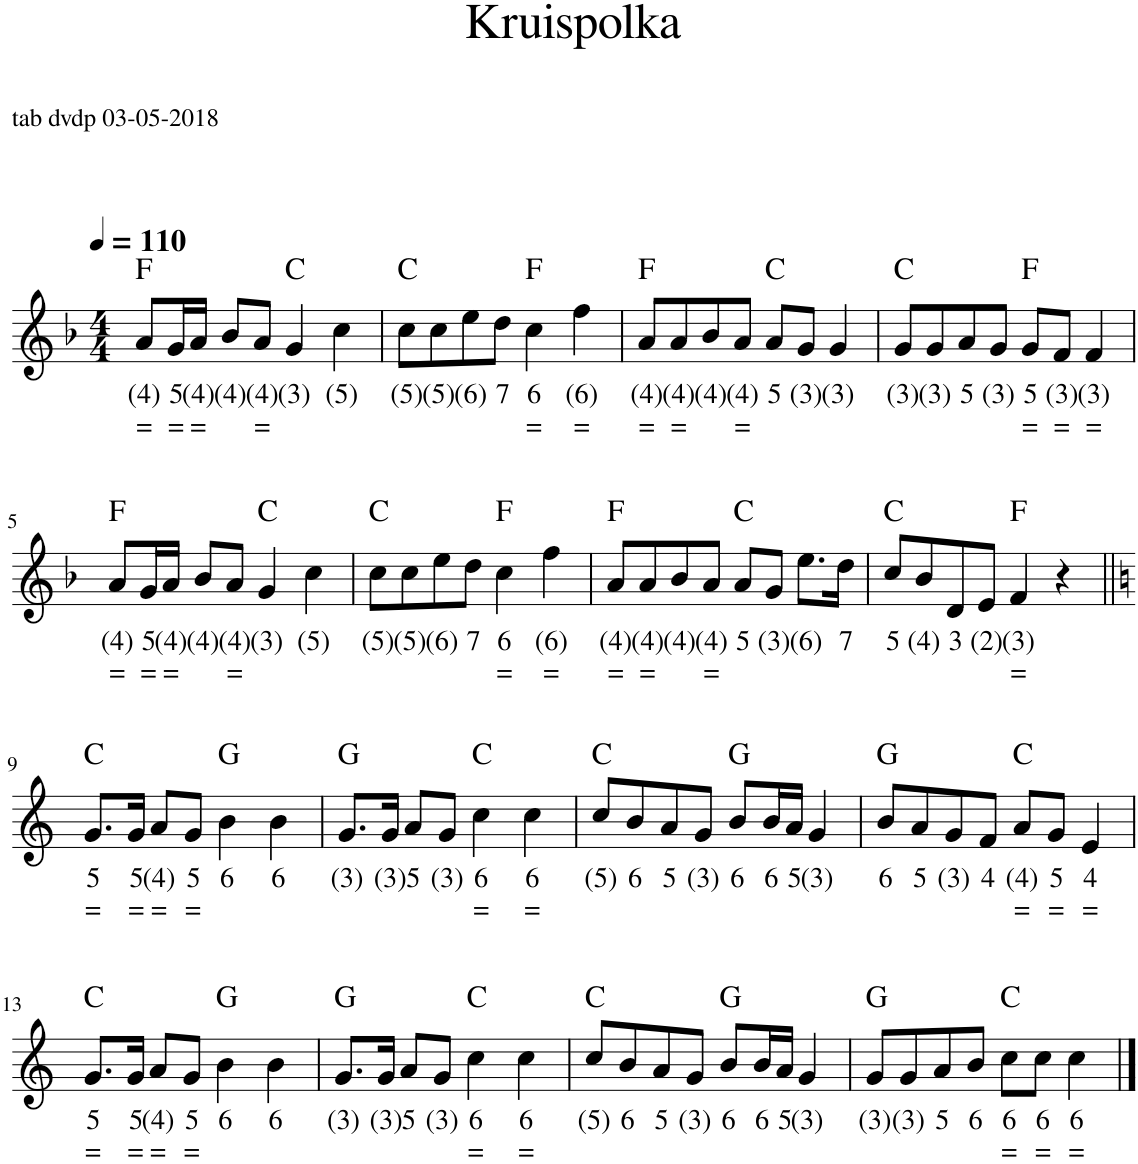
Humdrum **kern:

**kern	**text	**text	**harte
*part1	*part1	*part1	*part1
*staff1	*staff1	*staff1	*
*I"Stem	*	*	*
*I'Stm.	*	*	*
*clefG2	*	*	*
*k[b-]	*	*	*
*M4/4	*	*	*
*MM110	*	*	*
=1	=1	=1	=1
!	!LO:LY:b	!LO:LY:b	!
8a/L	(4)	=	F:maj
!	!LO:LY:b	!LO:LY:b	!
16g/L	5	=	.
!	!LO:LY:b	!LO:LY:b	!
16a/JJ	(4)	=	.
!	!LO:LY:b	!	!
8b-/L	(4)	.	.
!	!LO:LY:b	!LO:LY:b	!
8a/J	(4)	=	.
!	!LO:LY:b	!	!
4g/	(3)	.	C:maj
!	!LO:LY:b	!	!
4cc\	(5)	.	.
=2	=2	=2	=2
!	!LO:LY:b	!	!
8cc\L	(5)	.	C:maj
!	!LO:LY:b	!	!
8cc\	(5)	.	.
!	!LO:LY:b	!	!
8ee\	(6)	.	.
!	!LO:LY:b	!	!
8dd\J	7	.	.
!	!LO:LY:b	!LO:LY:b	!
4cc\	6	=	F:maj
!	!LO:LY:b	!LO:LY:b	!
4ff\	(6)	=	.
=3	=3	=3	=3
!	!LO:LY:b	!LO:LY:b	!
8a/L	(4)	=	F:maj
!	!LO:LY:b	!LO:LY:b	!
8a/	(4)	=	.
!	!LO:LY:b	!	!
8b-/	(4)	.	.
!	!LO:LY:b	!LO:LY:b	!
8a/J	(4)	=	.
!	!LO:LY:b	!	!
8a/L	5	.	C:maj
!	!LO:LY:b	!	!
8g/J	(3)	.	.
!	!LO:LY:b	!	!
4g/	(3)	.	.
=4	=4	=4	=4
!	!LO:LY:b	!	!
8g/L	(3)	.	C:maj
!	!LO:LY:b	!	!
8g/	(3)	.	.
!	!LO:LY:b	!	!
8a/	5	.	.
!	!LO:LY:b	!	!
8g/J	(3)	.	.
!	!LO:LY:b	!LO:LY:b	!
8g/L	5	=	F:maj
!	!LO:LY:b	!LO:LY:b	!
8f/J	(3)	=	.
!	!LO:LY:b	!LO:LY:b	!
4f/	(3)	=	.
!!LO:LB:g=z
=5	=5	=5	=5
!	!LO:LY:b	!LO:LY:b	!
8a/L	(4)	=	F:maj
!	!LO:LY:b	!LO:LY:b	!
16g/L	5	=	.
!	!LO:LY:b	!LO:LY:b	!
16a/JJ	(4)	=	.
!	!LO:LY:b	!	!
8b-/L	(4)	.	.
!	!LO:LY:b	!LO:LY:b	!
8a/J	(4)	=	.
!	!LO:LY:b	!	!
4g/	(3)	.	C:maj
!	!LO:LY:b	!	!
4cc\	(5)	.	.
=6	=6	=6	=6
!	!LO:LY:b	!	!
8cc\L	(5)	.	C:maj
!	!LO:LY:b	!	!
8cc\	(5)	.	.
!	!LO:LY:b	!	!
8ee\	(6)	.	.
!	!LO:LY:b	!	!
8dd\J	7	.	.
!	!LO:LY:b	!LO:LY:b	!
4cc\	6	=	F:maj
!	!LO:LY:b	!LO:LY:b	!
4ff\	(6)	=	.
=7	=7	=7	=7
!	!LO:LY:b	!LO:LY:b	!
8a/L	(4)	=	F:maj
!	!LO:LY:b	!LO:LY:b	!
8a/	(4)	=	.
!	!LO:LY:b	!	!
8b-/	(4)	.	.
!	!LO:LY:b	!LO:LY:b	!
8a/J	(4)	=	.
!	!LO:LY:b	!	!
8a/L	5	.	C:maj
!	!LO:LY:b	!	!
8g/J	(3)	.	.
!	!LO:LY:b	!	!
8.ee\L	(6)	.	.
!	!LO:LY:b	!	!
16dd\Jk	7	.	.
=8	=8	=8	=8
!	!LO:LY:b	!	!
8cc/L	5	.	C:maj
!	!LO:LY:b	!	!
8b-/	(4)	.	.
!	!LO:LY:b	!	!
8d/	3	.	.
!	!LO:LY:b	!	!
8e/J	(2)	.	.
!	!LO:LY:b	!LO:LY:b	!
4f/	(3)	=	F:maj
4r	.	.	.
!!LO:LB:g=z
=9||	=9||	=9||	=9||
*k[]	*	*	*
!	!LO:LY:b	!LO:LY:b	!
8.g/L	5	=	C:maj
!	!LO:LY:b	!LO:LY:b	!
16g/Jk	5	=	.
!	!LO:LY:b	!LO:LY:b	!
8a/L	(4)	=	.
!	!LO:LY:b	!LO:LY:b	!
8g/J	5	=	.
!	!LO:LY:b	!	!
4b\	6	.	G:maj
!	!LO:LY:b	!	!
4b\	6	.	.
=10	=10	=10	=10
!	!LO:LY:b	!	!
8.g/L	(3)	.	G:maj
!	!LO:LY:b	!	!
16g/Jk	(3)	.	.
!	!LO:LY:b	!	!
8a/L	5	.	.
!	!LO:LY:b	!	!
8g/J	(3)	.	.
!	!LO:LY:b	!LO:LY:b	!
4cc\	6	=	C:maj
!	!LO:LY:b	!LO:LY:b	!
4cc\	6	=	.
=11	=11	=11	=11
!	!LO:LY:b	!	!
8cc/L	(5)	.	C:maj
!	!LO:LY:b	!	!
8b/	6	.	.
!	!LO:LY:b	!	!
8a/	5	.	.
!	!LO:LY:b	!	!
8g/J	(3)	.	.
!	!LO:LY:b	!	!
8b/L	6	.	G:maj
!	!LO:LY:b	!	!
16b/L	6	.	.
!	!LO:LY:b	!	!
16a/JJ	5	.	.
!	!LO:LY:b	!	!
4g/	(3)	.	.
=12	=12	=12	=12
!	!LO:LY:b	!	!
8b/L	6	.	G:maj
!	!LO:LY:b	!	!
8a/	5	.	.
!	!LO:LY:b	!	!
8g/	(3)	.	.
!	!LO:LY:b	!	!
8f/J	4	.	.
!	!LO:LY:b	!LO:LY:b	!
8a/L	(4)	=	C:maj
!	!LO:LY:b	!LO:LY:b	!
8g/J	5	=	.
!	!LO:LY:b	!LO:LY:b	!
4e/	4	=	.
!!LO:LB:g=z
=13	=13	=13	=13
!	!LO:LY:b	!LO:LY:b	!
8.g/L	5	=	C:maj
!	!LO:LY:b	!LO:LY:b	!
16g/Jk	5	=	.
!	!LO:LY:b	!LO:LY:b	!
8a/L	(4)	=	.
!	!LO:LY:b	!LO:LY:b	!
8g/J	5	=	.
!	!LO:LY:b	!	!
4b\	6	.	G:maj
!	!LO:LY:b	!	!
4b\	6	.	.
=14	=14	=14	=14
!	!LO:LY:b	!	!
8.g/L	(3)	.	G:maj
!	!LO:LY:b	!	!
16g/Jk	(3)	.	.
!	!LO:LY:b	!	!
8a/L	5	.	.
!	!LO:LY:b	!	!
8g/J	(3)	.	.
!	!LO:LY:b	!LO:LY:b	!
4cc\	6	=	C:maj
!	!LO:LY:b	!LO:LY:b	!
4cc\	6	=	.
=15	=15	=15	=15
!	!LO:LY:b	!	!
8cc/L	(5)	.	C:maj
!	!LO:LY:b	!	!
8b/	6	.	.
!	!LO:LY:b	!	!
8a/	5	.	.
!	!LO:LY:b	!	!
8g/J	(3)	.	.
!	!LO:LY:b	!	!
8b/L	6	.	G:maj
!	!LO:LY:b	!	!
16b/L	6	.	.
!	!LO:LY:b	!	!
16a/JJ	5	.	.
!	!LO:LY:b	!	!
4g/	(3)	.	.
=16	=16	=16	=16
!	!LO:LY:b	!	!
8g/L	(3)	.	G:maj
!	!LO:LY:b	!	!
8g/	(3)	.	.
!	!LO:LY:b	!	!
8a/	5	.	.
!	!LO:LY:b	!	!
8b/J	6	.	.
!	!LO:LY:b	!LO:LY:b	!
8cc\L	6	=	C:maj
!	!LO:LY:b	!LO:LY:b	!
8cc\J	6	=	.
!	!LO:LY:b	!LO:LY:b	!
4cc\	6	=	.
==	==	==	==
*-	*-	*-	*-
